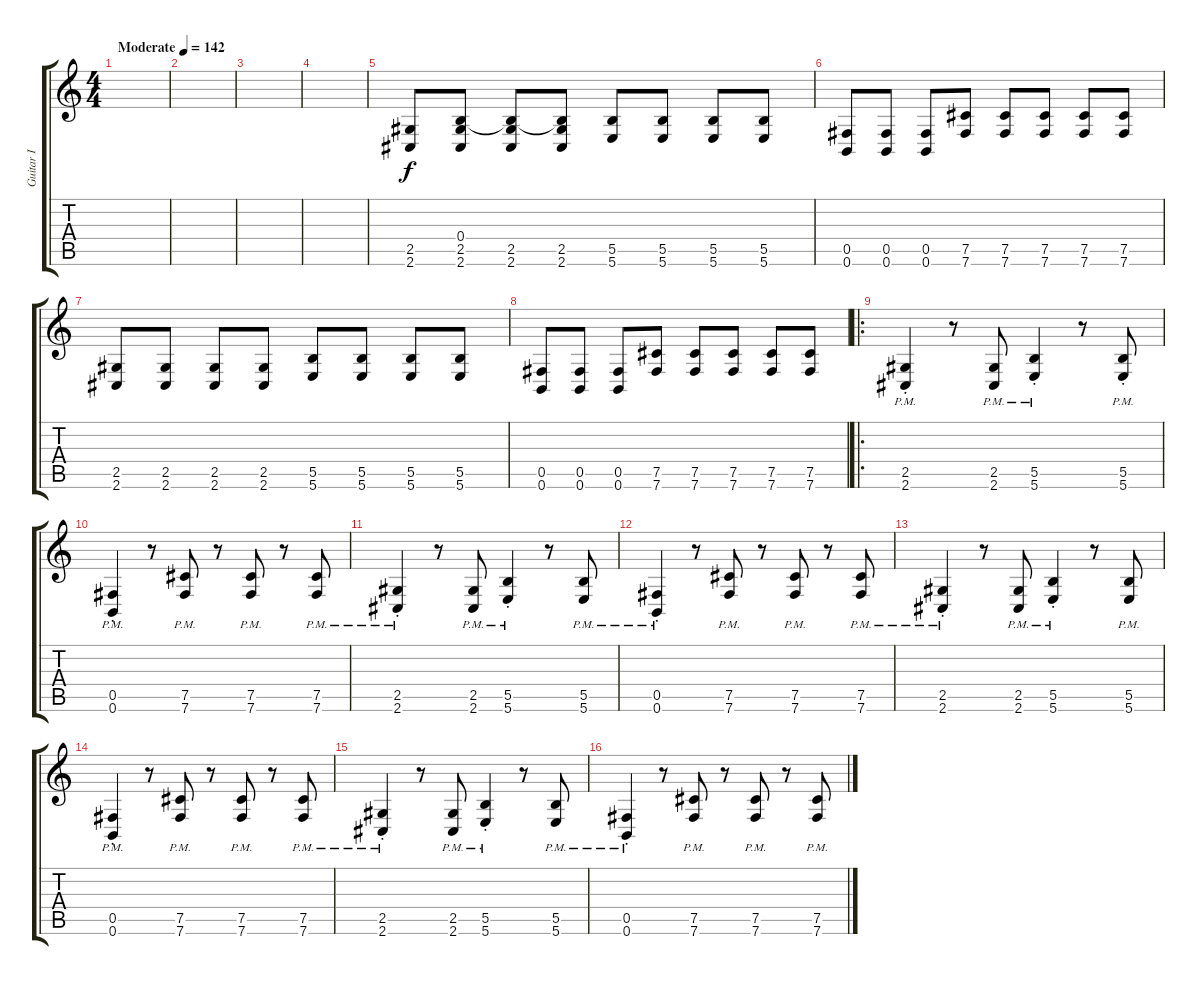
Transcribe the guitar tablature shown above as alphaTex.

\track ("Guitar I" "Guitar I") {instrument distortionguitar}
\staff {score tabs}
\tuning (Db4 Ab3 E3 B2 Gb2 B1) {hide}
\ts (4 4)
\tempo (142 "Moderate")
\clef g2
\ks c
|
|
|
|
(2.5 2.6).8 (0.4 2.5 2.6).8 (0.4{t} 2.5 2.6).8 (0.4{t} 2.5 2.6).8 (5.5 5.6).8 (5.5 5.6).8 (5.5 5.6).8 (5.5 5.6).8 |
(0.5 0.6).8 (0.5 0.6).8 (0.5 0.6).8 (7.5 7.6).8 (7.5 7.6).8 (7.5 7.6).8 (7.5 7.6).8 (7.5 7.6).8 |
(2.5 2.6).8 (2.5 2.6).8 (2.5 2.6).8 (2.5 2.6).8 (5.5 5.6).8 (5.5 5.6).8 (5.5 5.6).8 (5.5 5.6).8 |
(0.5 0.6).8 (0.5 0.6).8 (0.5 0.6).8 (7.5 7.6).8 (7.5 7.6).8 (7.5 7.6).8 (7.5 7.6).8 (7.5 7.6).8 |
\ro
(2.5{pm st} 2.6{pm st}).4 r.8 (2.5{pm} 2.6{pm}).8 (5.5{pm st} 5.6{pm st}).4 r.8 (5.5{pm} 5.6{pm st}).8 |
(0.5{pm st} 0.6{pm st}).4 r.8 (7.5{pm} 7.6{pm}).8 r.8 (7.5{pm} 7.6{pm}).8 r.8 (7.5{pm} 7.6{pm}).8 |
(2.5{pm st} 2.6{pm st}).4 r.8 (2.5{pm} 2.6{pm}).8 (5.5{pm st} 5.6{pm st}).4 r.8 (5.5{pm} 5.6{pm}).8 |
(0.5{pm st} 0.6{pm st}).4 r.8 (7.5{pm} 7.6{pm}).8 r.8 (7.5{pm} 7.6{pm}).8 r.8 (7.5{pm} 7.6{pm}).8 |
(2.5{pm st} 2.6{pm st}).4 r.8 (2.5{pm} 2.6{pm}).8 (5.5{pm st} 5.6{pm st}).4 r.8 (5.5{pm} 5.6{pm}).8 |
(0.5{pm st} 0.6{pm st}).4 r.8 (7.5{pm} 7.6{pm}).8 r.8 (7.5{pm} 7.6{pm}).8 r.8 (7.5{pm} 7.6{pm}).8 |
(2.5{pm st} 2.6{pm st}).4 r.8 (2.5{pm} 2.6{pm}).8 (5.5{pm st} 5.6{pm st}).4 r.8 (5.5{pm} 5.6{pm}).8 |
(0.5{pm st} 0.6{pm st}).4 r.8 (7.5{pm} 7.6{pm}).8 r.8 (7.5{pm} 7.6{pm}).8 r.8 (7.5{pm} 7.6{pm}).8
